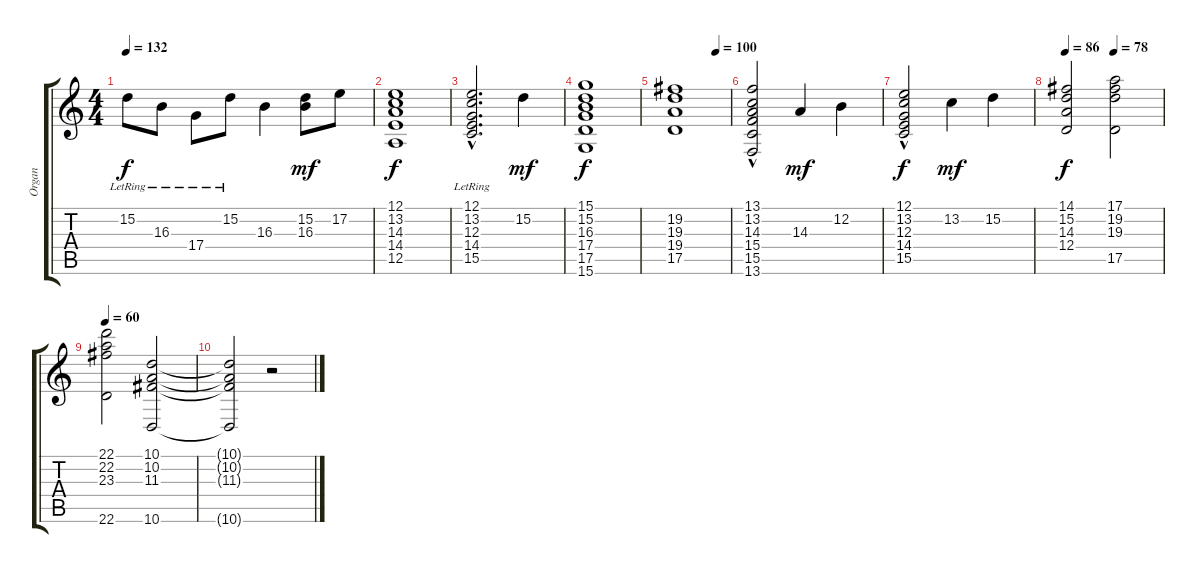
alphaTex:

\track ("Organ" "Organ") {instrument drawbarorgan}
\staff {score tabs}
\tuning (E4 B3 G3 D3 A2 E2) {hide}
\ts (4 4)
\tempo 132
\clef g2
\ks c
15.2{lr}.8{dy f} 16.3{lr}.8 17.4{lr}.8 15.2{lr}.8 16.3.4 (15.2 16.3).8{dy mf} 17.2.8 |
(12.1 13.2 14.3 14.4 12.5).1{dy f} |
(12.1{hac lr} 13.2{hac lr} 12.3{hac lr} 14.4{hac lr} 15.5{hac lr}).2{d} 15.2.4{dy mf} |
(15.1 15.2 16.3 17.4 17.5 15.6).1{dy f} |
\tempo (100 0.75)
(19.2 19.3 19.4 17.5).1 |
(13.1{hac} 13.2{hac} 14.3 15.4{hac} 15.5{hac} 13.6{hac}).2 14.3.4{dy mf} 12.2.4 |
(12.1{hac} 13.2 12.3{hac} 14.4{hac} 15.5{hac}).2{dy f} 13.2.4{dy mf} 15.2.4 |
\tempo 86
\tempo (78 0.5)
(14.1 15.2 14.3 12.4).2{dy f} (17.1 19.2 19.3 17.5).2 |
\tempo 60
(22.1 22.2 23.3 22.6).2 (10.1 10.2 11.3 10.6).2 |
(10.1{t} 10.2{t} 11.3{t} 10.6{t}).2 r.2
